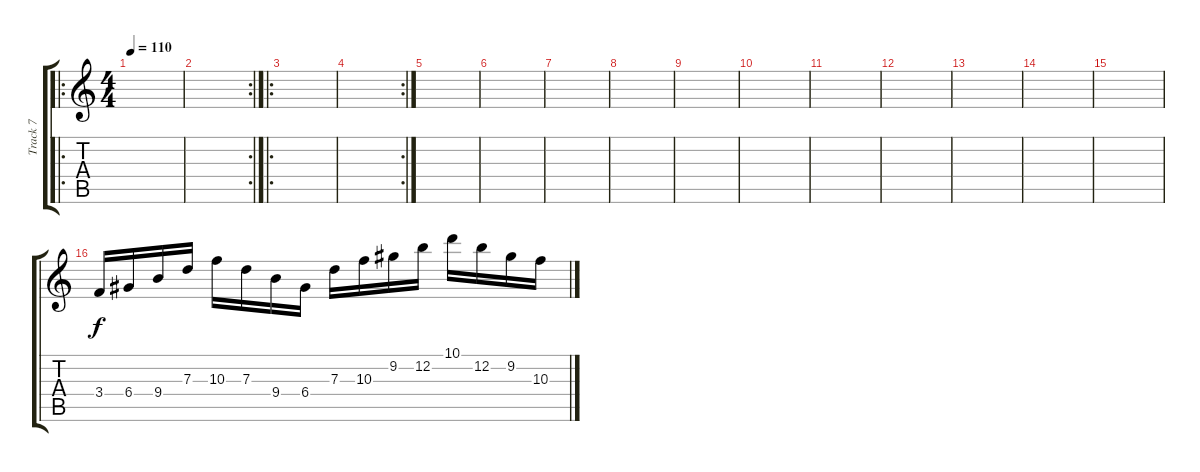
\track ("Track 7" "Track 7") {instrument distortionguitar}
\staff {score tabs}
\tuning (E4 B3 G3 D3 A2 E2) {hide}
\ro
\ts (4 4)
\tempo 110
\clef g2
\ks c
|
\rc 2
|
\ro
|
\rc 2
|
|
|
|
|
|
|
|
|
|
|
|
3.4.16 6.4.16 9.4.16 7.3.16 10.3.16 7.3.16 9.4.16 6.4.16 7.3.16 10.3.16 9.2.16 12.2.16 10.1.16 12.2.16 9.2.16 10.3.16
